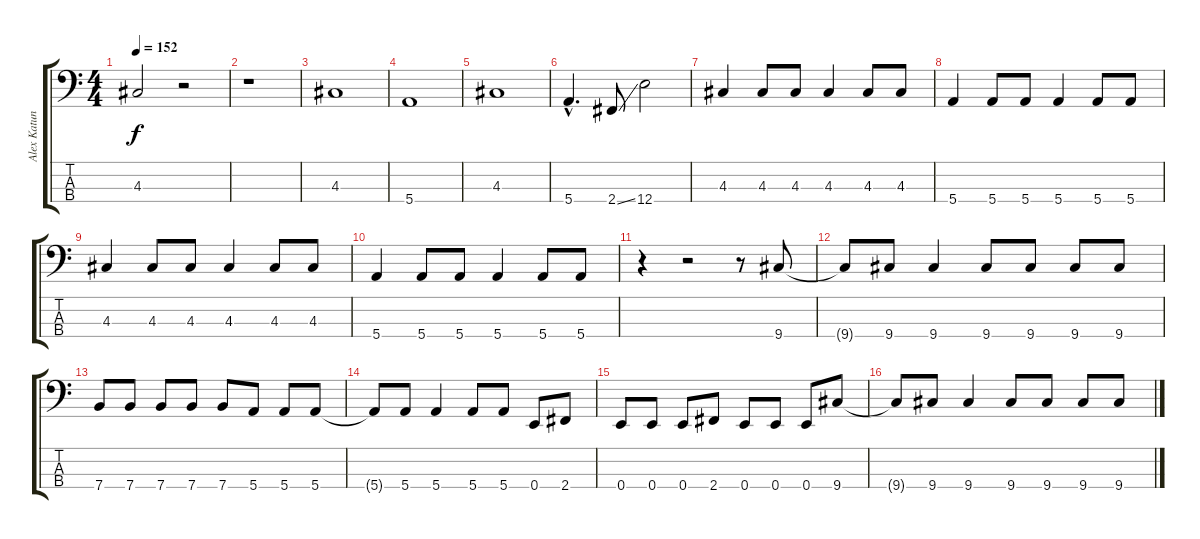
\track ("Alex Katunich" "Alex Katun") {instrument electricbassfinger}
\staff {score tabs}
\tuning (G2 D2 A1 E1) {hide}
\ts (4 4)
\tempo 152
\clef f4
\ks c
4.3.2{dy f} r.2 |
r.1 |
4.3.1 |
5.4.1 |
4.3.1 |
5.4{hac}.4{d} 2.4{ss}.8 12.4.2 |
4.3.4 4.3.8 4.3.8 4.3.4 4.3.8 4.3.8 |
5.4.4 5.4.8 5.4.8 5.4.4 5.4.8 5.4.8 |
4.3.4 4.3.8 4.3.8 4.3.4 4.3.8 4.3.8 |
5.4.4 5.4.8 5.4.8 5.4.4 5.4.8 5.4.8 |
r.4 r.2 r.8 9.4.8 |
9.4{t}.8 9.4.8 9.4.4 9.4.8 9.4.8 9.4.8 9.4.8 |
7.4.8 7.4.8 7.4.8 7.4.8 7.4.8 5.4.8 5.4.8 5.4.8 |
5.4{t}.8 5.4.8 5.4.4 5.4.8 5.4.8 0.4.8 2.4.8 |
0.4.8 0.4.8 0.4.8 2.4.8 0.4.8 0.4.8 0.4.8 9.4.8 |
9.4{t}.8 9.4.8 9.4.4 9.4.8 9.4.8 9.4.8 9.4.8
